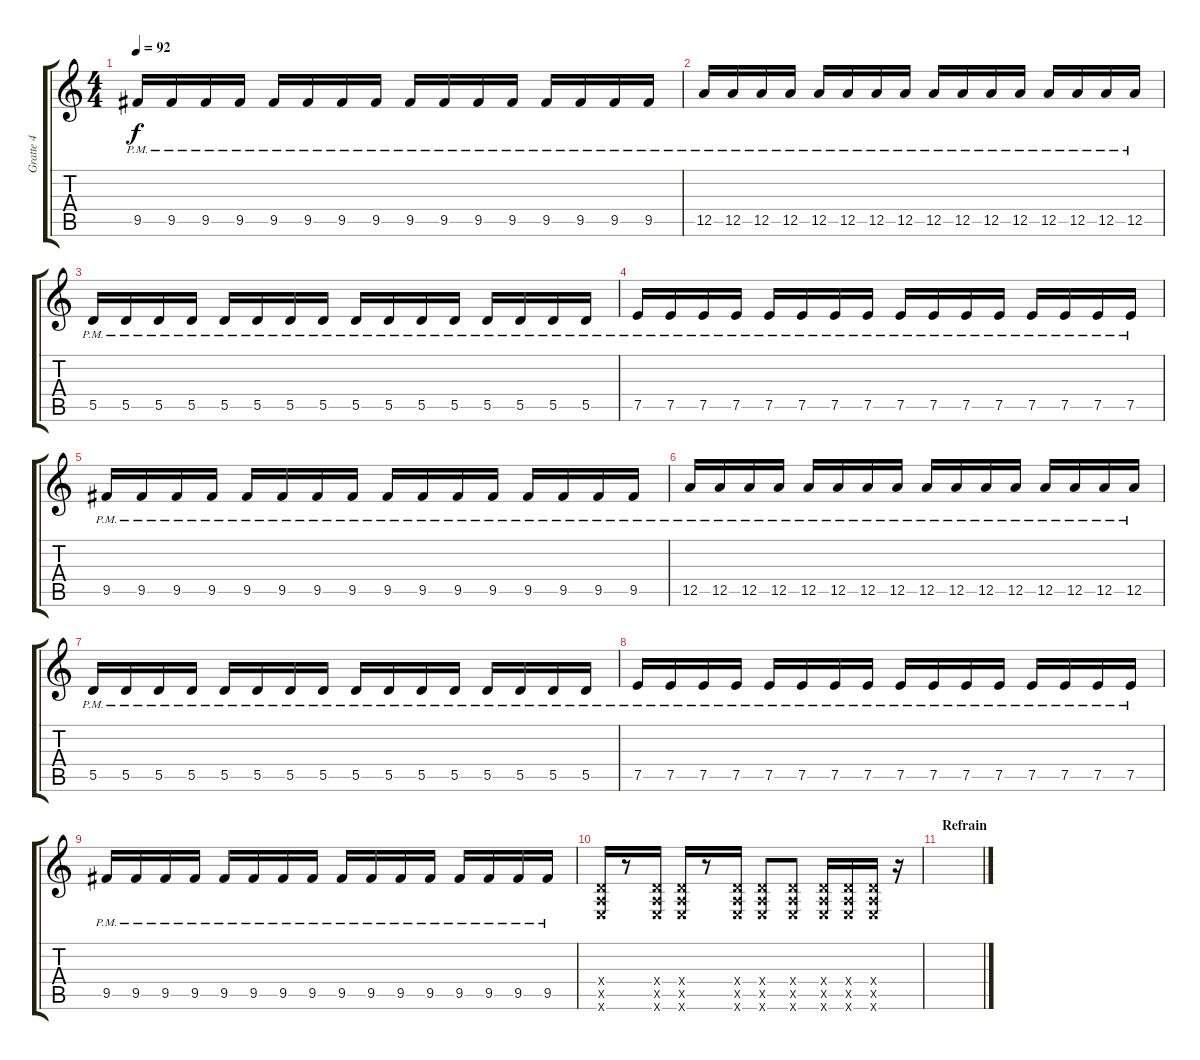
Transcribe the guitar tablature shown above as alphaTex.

\track ("Gratte 4" "Gratte 4") {instrument acousticguitarnylon}
\staff {score tabs}
\tuning (E4 B3 G3 D3 A2 E2) {hide}
\ts (4 4)
\tempo 92
\clef g2
\ks c
9.5{pm}.16{dy f} 9.5{pm}.16 9.5{pm}.16 9.5{pm}.16 9.5{pm}.16 9.5{pm}.16 9.5{pm}.16 9.5{pm}.16 9.5{pm}.16 9.5{pm}.16 9.5{pm}.16 9.5{pm}.16 9.5{pm}.16 9.5{pm}.16 9.5{pm}.16 9.5{pm}.16 |
12.5{pm}.16 12.5{pm}.16 12.5{pm}.16 12.5{pm}.16 12.5{pm}.16 12.5{pm}.16 12.5{pm}.16 12.5{pm}.16 12.5{pm}.16 12.5{pm}.16 12.5{pm}.16 12.5{pm}.16 12.5{pm}.16 12.5{pm}.16 12.5{pm}.16 12.5{pm}.16 |
5.5{pm}.16 5.5{pm}.16 5.5{pm}.16 5.5{pm}.16 5.5{pm}.16 5.5{pm}.16 5.5{pm}.16 5.5{pm}.16 5.5{pm}.16 5.5{pm}.16 5.5{pm}.16 5.5{pm}.16 5.5{pm}.16 5.5{pm}.16 5.5{pm}.16 5.5{pm}.16 |
7.5{pm}.16 7.5{pm}.16 7.5{pm}.16 7.5{pm}.16 7.5{pm}.16 7.5{pm}.16 7.5{pm}.16 7.5{pm}.16 7.5{pm}.16 7.5{pm}.16 7.5{pm}.16 7.5{pm}.16 7.5{pm}.16 7.5{pm}.16 7.5{pm}.16 7.5{pm}.16 |
9.5{pm}.16 9.5{pm}.16 9.5{pm}.16 9.5{pm}.16 9.5{pm}.16 9.5{pm}.16 9.5{pm}.16 9.5{pm}.16 9.5{pm}.16 9.5{pm}.16 9.5{pm}.16 9.5{pm}.16 9.5{pm}.16 9.5{pm}.16 9.5{pm}.16 9.5{pm}.16 |
12.5{pm}.16 12.5{pm}.16 12.5{pm}.16 12.5{pm}.16 12.5{pm}.16 12.5{pm}.16 12.5{pm}.16 12.5{pm}.16 12.5{pm}.16 12.5{pm}.16 12.5{pm}.16 12.5{pm}.16 12.5{pm}.16 12.5{pm}.16 12.5{pm}.16 12.5{pm}.16 |
5.5{pm}.16 5.5{pm}.16 5.5{pm}.16 5.5{pm}.16 5.5{pm}.16 5.5{pm}.16 5.5{pm}.16 5.5{pm}.16 5.5{pm}.16 5.5{pm}.16 5.5{pm}.16 5.5{pm}.16 5.5{pm}.16 5.5{pm}.16 5.5{pm}.16 5.5{pm}.16 |
7.5{pm}.16 7.5{pm}.16 7.5{pm}.16 7.5{pm}.16 7.5{pm}.16 7.5{pm}.16 7.5{pm}.16 7.5{pm}.16 7.5{pm}.16 7.5{pm}.16 7.5{pm}.16 7.5{pm}.16 7.5{pm}.16 7.5{pm}.16 7.5{pm}.16 7.5{pm}.16 |
9.5{pm}.16 9.5{pm}.16 9.5{pm}.16 9.5{pm}.16 9.5{pm}.16 9.5{pm}.16 9.5{pm}.16 9.5{pm}.16 9.5{pm}.16 9.5{pm}.16 9.5{pm}.16 9.5{pm}.16 9.5{pm}.16 9.5{pm}.16 9.5{pm}.16 9.5{pm}.16 |
(0.4{x} 0.5{x} 0.6{x}).16 r.8 (0.4{x} 0.5{x} 0.6{x}).16 (0.4{x} 0.5{x} 0.6{x}).16 r.8 (0.4{x} 0.5{x} 0.6{x}).16 (0.4{x} 0.5{x} 0.6{x}).8 (0.4{x} 0.5{x} 0.6{x}).8 (0.4{x} 0.5{x} 0.6{x}).16 (0.4{x} 0.5{x} 0.6{x}).16 (0.4{x} 0.5{x} 0.6{x}).16 r.16 |
\section ("" "Refrain")
